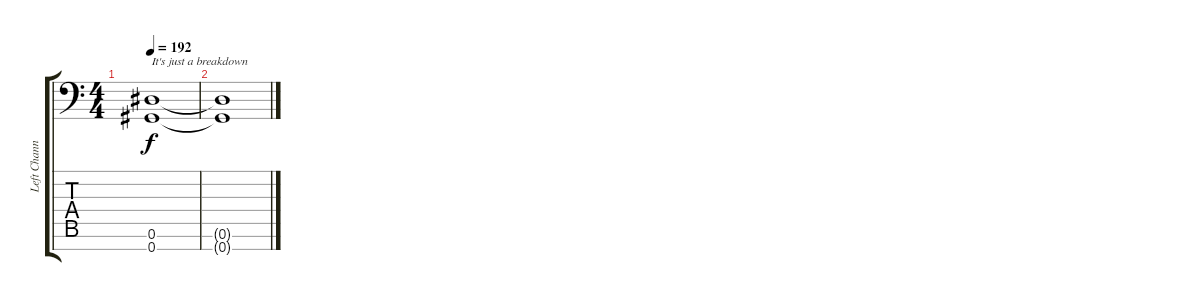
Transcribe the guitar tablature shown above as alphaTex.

\track ("Left Channel" "Left Chann") {instrument distortionguitar}
\staff {score tabs}
\tuning (Eb4 Bb3 Gb3 Db3 Ab2 Eb2 Ab1) {hide}
\ts (4 4)
\tempo 192
\clef f4
\ks c
(0.6{t} 0.7{t}).1{txt "It's just a breakdown" dy f} |
(0.6{t} 0.7{t}).1
